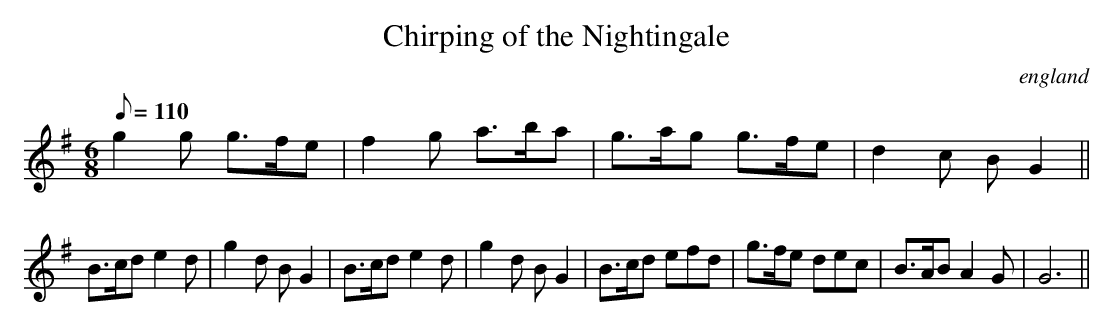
X:1
T:Chirping of the Nightingale
O:england
M:6/8
L:1/8
Q:110
K:G
g2g g>fe|f2g a>ba|g>ag g>fe|d2c BG2||
B>cd e2d|g2d BG2|B>cd e2d|g2d BG2|B>cd efd|g>fe dec|B>AB A2G|G6||
